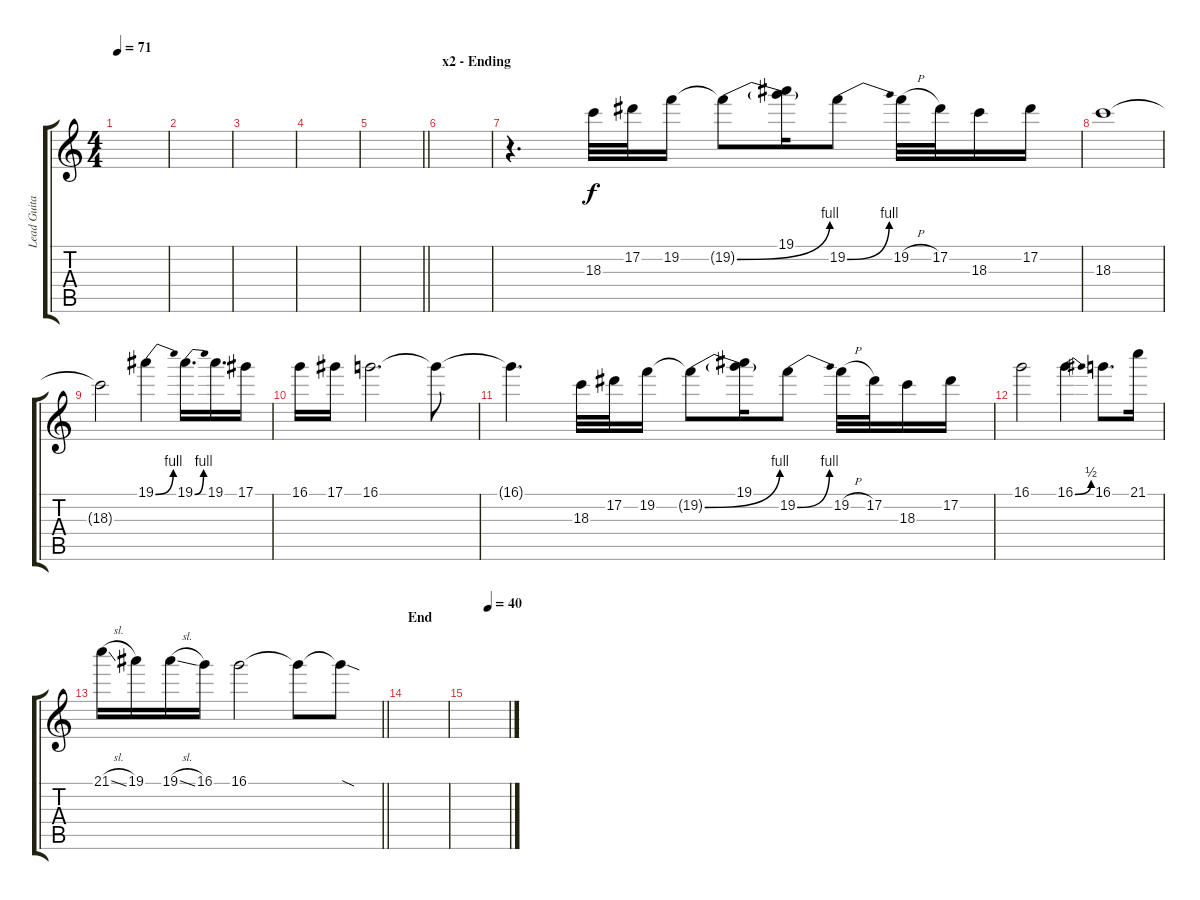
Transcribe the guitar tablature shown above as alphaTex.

\track ("Lead Guitar" "Lead Guita") {instrument overdrivenguitar}
\staff {score tabs}
\tuning (Eb4 Bb3 Gb3 Db3 Ab2 Eb2) {hide}
\ts (4 4)
\tempo 71
\clef g2
\ks c
|
|
|
|
\barLineRight lightlight
|
\section ("" "x2 - Ending")
|
r.4{d} 18.3.32 17.2.32 19.2.16 19.2{be (bend 0 0 60 4) t}.8 (19.1 19.2{t}).16 19.2{be (bend 0 0 60 4)}.8 19.2{h}.32 17.2.32 18.3.16 17.2.16 |
18.3.1 |
18.3{t}.2 19.1{be (bend 0 0 60 4)}.4 19.1{be (bend 0 0 60 4)}.16{d} 19.1.16{d} 17.1.16 |
16.1.16 17.1.16 16.1.2{d} 16.1{t}.8 |
16.1{t}.4{d} 18.3.32 17.2.32 19.2.16 19.2{be (bend 0 0 60 4) t}.8 (19.1 19.2{t}).16 19.2{be (bend 0 0 60 4)}.8 19.2{h}.32 17.2.32 18.3.16 17.2.16 |
16.1.2 16.1{be (bend 0 0 60 2)}.4 16.1.8{d} 21.1.16 |
\barLineRight lightlight
21.1{sl}.16 19.1.16 19.1{sl}.16 16.1.16 16.1.2 16.1{t}.8 16.1{sod t}.8 |
\section ("" "End")
|
\tempo (40 0.5)
